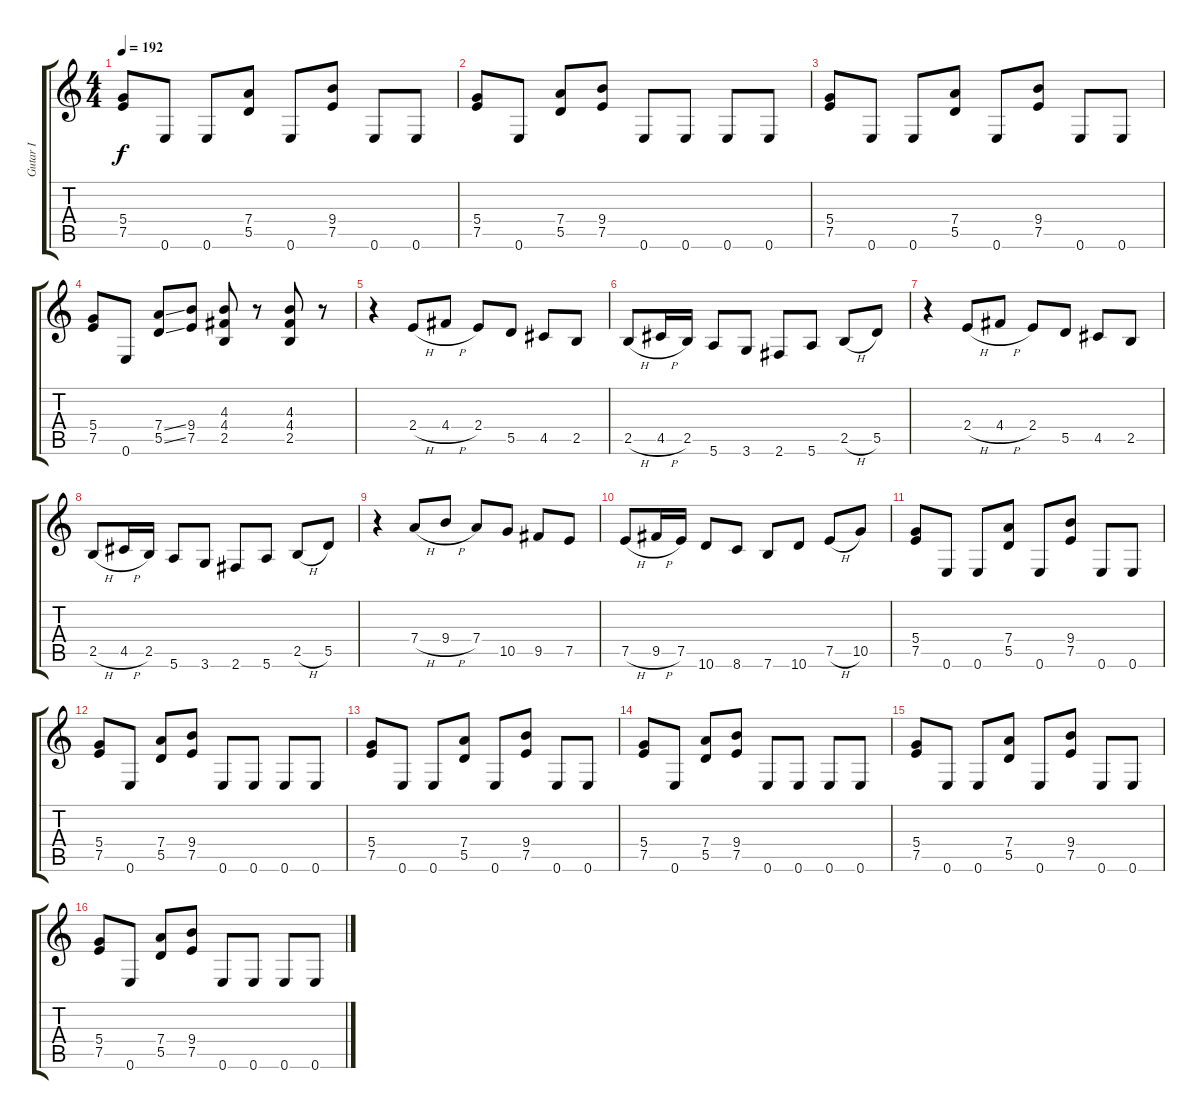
\track ("Gutar I" "Gutar I") {instrument distortionguitar}
\staff {score tabs}
\tuning (E4 B3 G3 D3 A2 E2) {hide}
\ts (4 4)
\tempo 192
\clef g2
\ks c
(5.4 7.5).8{dy f} 0.6.8 0.6.8 (7.4 5.5).8 0.6.8 (9.4 7.5).8 0.6.8 0.6.8 |
(5.4 7.5).8 0.6.8 (7.4 5.5).8 (9.4 7.5).8 0.6.8 0.6.8 0.6.8 0.6.8 |
(5.4 7.5).8 0.6.8 0.6.8 (7.4 5.5).8 0.6.8 (9.4 7.5).8 0.6.8 0.6.8 |
(5.4 7.5).8 0.6.8 (7.4{ss} 5.5{ss}).8 (9.4 7.5).8 (4.3 4.4 2.5).8 r.8 (4.3 4.4 2.5).8 r.8 |
r.4 2.4{h}.8 4.4{h}.8 2.4.8 5.5.8 4.5.8 2.5.8 |
2.5{h}.8 4.5{h}.16 2.5.16 5.6.8 3.6.8 2.6.8 5.6.8 2.5{h}.8 5.5.8 |
r.4 2.4{h}.8 4.4{h}.8 2.4.8 5.5.8 4.5.8 2.5.8 |
2.5{h}.8 4.5{h}.16 2.5.16 5.6.8 3.6.8 2.6.8 5.6.8 2.5{h}.8 5.5.8 |
r.4 7.4{h}.8 9.4{h}.8 7.4.8 10.5.8 9.5.8 7.5.8 |
7.5{h}.8 9.5{h}.16 7.5.16 10.6.8 8.6.8 7.6.8 10.6.8 7.5{h}.8 10.5.8 |
(5.4 7.5).8 0.6.8 0.6.8 (7.4 5.5).8 0.6.8 (9.4 7.5).8 0.6.8 0.6.8 |
(5.4 7.5).8 0.6.8 (7.4 5.5).8 (9.4 7.5).8 0.6.8 0.6.8 0.6.8 0.6.8 |
(5.4 7.5).8 0.6.8 0.6.8 (7.4 5.5).8 0.6.8 (9.4 7.5).8 0.6.8 0.6.8 |
(5.4 7.5).8 0.6.8 (7.4 5.5).8 (9.4 7.5).8 0.6.8 0.6.8 0.6.8 0.6.8 |
(5.4 7.5).8 0.6.8 0.6.8 (7.4 5.5).8 0.6.8 (9.4 7.5).8 0.6.8 0.6.8 |
(5.4 7.5).8 0.6.8 (7.4 5.5).8 (9.4 7.5).8 0.6.8 0.6.8 0.6.8 0.6.8
